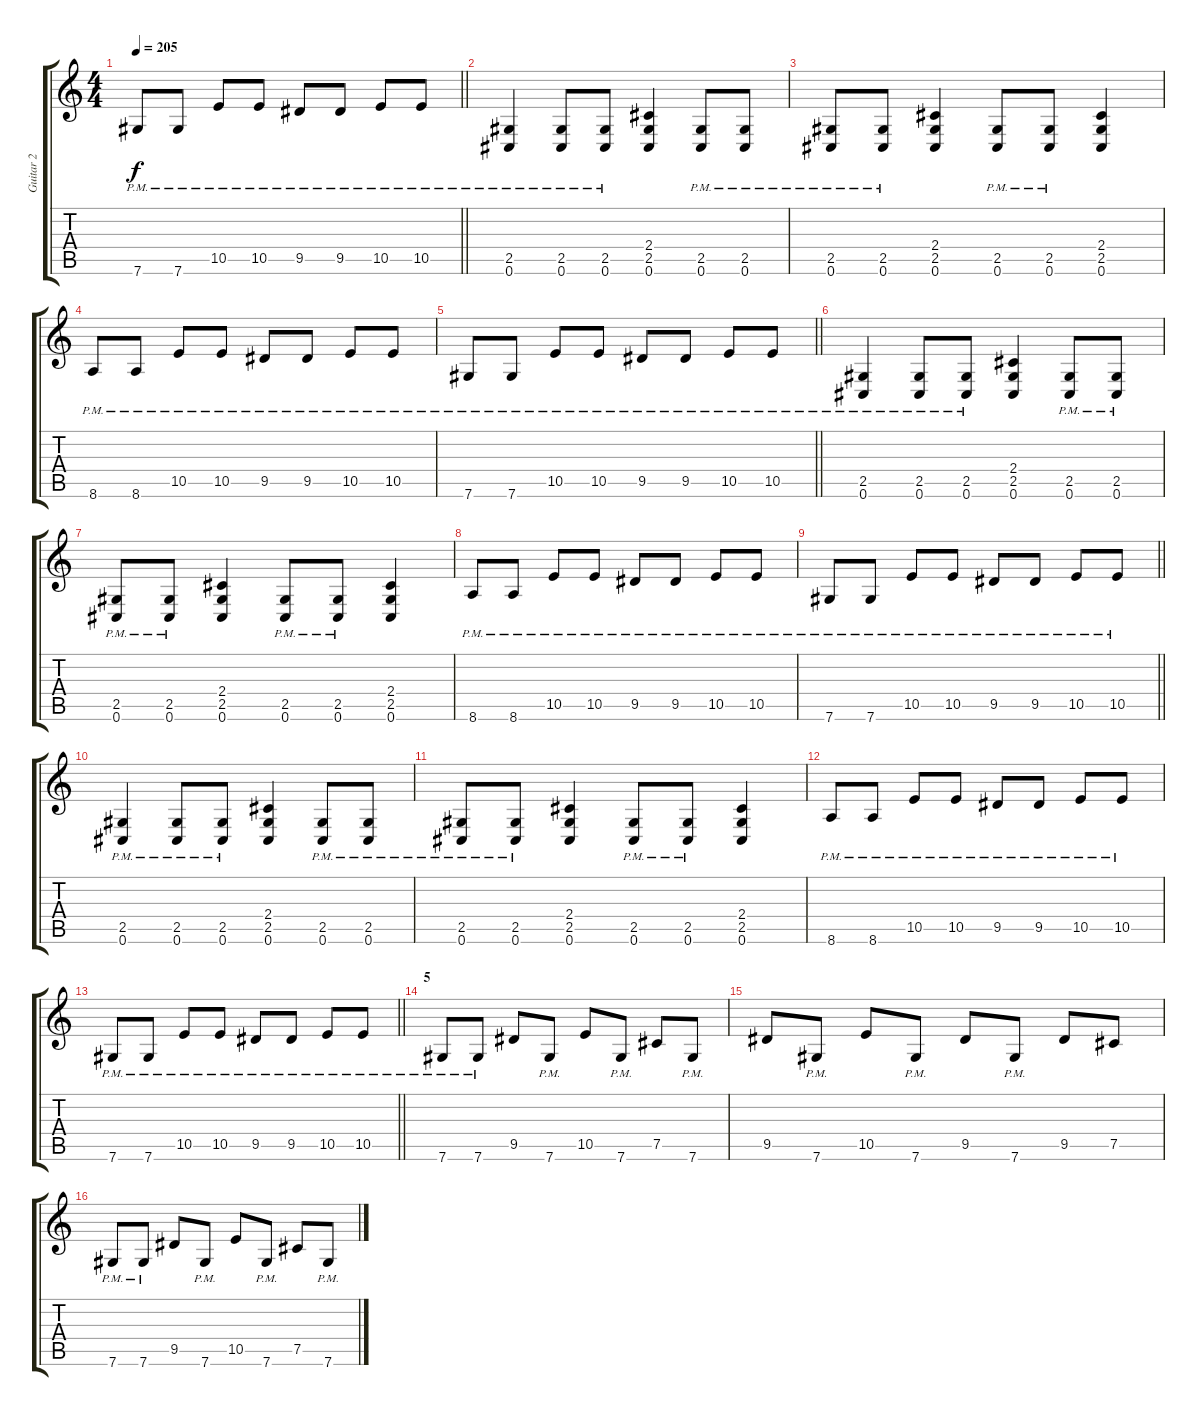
\track ("Guitar 2" "Guitar 2") {instrument distortionguitar}
\staff {score tabs}
\tuning (Db4 Ab3 E3 B2 Gb2 Db2) {hide}
\ts (4 4)
\tempo 205
\clef g2
\barLineRight lightlight
\ks c
7.6{pm}.8{dy f} 7.6{pm}.8 10.5{pm}.8 10.5{pm}.8 9.5{pm}.8 9.5{pm}.8 10.5{pm}.8 10.5{pm}.8 |
(2.5{pm} 0.6{pm}).4 (2.5{pm} 0.6{pm}).8 (2.5{pm} 0.6{pm}).8 (2.4 2.5 0.6).4 (2.5{pm} 0.6{pm}).8 (2.5{pm} 0.6{pm}).8 |
(2.5{pm} 0.6{pm}).8 (2.5{pm} 0.6{pm}).8 (2.4 2.5 0.6).4 (2.5{pm} 0.6{pm}).8 (2.5{pm} 0.6{pm}).8 (2.4 2.5 0.6).4 |
8.6{pm}.8 8.6{pm}.8 10.5{pm}.8 10.5{pm}.8 9.5{pm}.8 9.5{pm}.8 10.5{pm}.8 10.5{pm}.8 |
\barLineRight lightlight
7.6{pm}.8 7.6{pm}.8 10.5{pm}.8 10.5{pm}.8 9.5{pm}.8 9.5{pm}.8 10.5{pm}.8 10.5{pm}.8 |
(2.5{pm} 0.6{pm}).4 (2.5{pm} 0.6{pm}).8 (2.5{pm} 0.6{pm}).8 (2.4 2.5 0.6).4 (2.5{pm} 0.6{pm}).8 (2.5{pm} 0.6{pm}).8 |
(2.5{pm} 0.6{pm}).8 (2.5{pm} 0.6{pm}).8 (2.4 2.5 0.6).4 (2.5{pm} 0.6{pm}).8 (2.5{pm} 0.6{pm}).8 (2.4 2.5 0.6).4 |
8.6{pm}.8 8.6{pm}.8 10.5{pm}.8 10.5{pm}.8 9.5{pm}.8 9.5{pm}.8 10.5{pm}.8 10.5{pm}.8 |
\barLineRight lightlight
7.6{pm}.8 7.6{pm}.8 10.5{pm}.8 10.5{pm}.8 9.5{pm}.8 9.5{pm}.8 10.5{pm}.8 10.5{pm}.8 |
(2.5{pm} 0.6{pm}).4 (2.5{pm} 0.6{pm}).8 (2.5{pm} 0.6{pm}).8 (2.4 2.5 0.6).4 (2.5{pm} 0.6{pm}).8 (2.5{pm} 0.6{pm}).8 |
(2.5{pm} 0.6{pm}).8 (2.5{pm} 0.6{pm}).8 (2.4 2.5 0.6).4 (2.5{pm} 0.6{pm}).8 (2.5{pm} 0.6{pm}).8 (2.4 2.5 0.6).4 |
8.6{pm}.8 8.6{pm}.8 10.5{pm}.8 10.5{pm}.8 9.5{pm}.8 9.5{pm}.8 10.5{pm}.8 10.5{pm}.8 |
\barLineRight lightlight
7.6{pm}.8 7.6{pm}.8 10.5{pm}.8 10.5{pm}.8 9.5{pm}.8 9.5{pm}.8 10.5{pm}.8 10.5{pm}.8 |
\section ("" "5")
7.6{pm}.8 7.6{pm}.8 9.5.8 7.6{pm}.8 10.5.8 7.6{pm}.8 7.5.8 7.6{pm}.8 |
9.5.8 7.6{pm}.8 10.5.8 7.6{pm}.8 9.5.8 7.6{pm}.8 9.5.8 7.5.8 |
7.6{pm}.8 7.6{pm}.8 9.5.8 7.6{pm}.8 10.5.8 7.6{pm}.8 7.5.8 7.6{pm}.8
